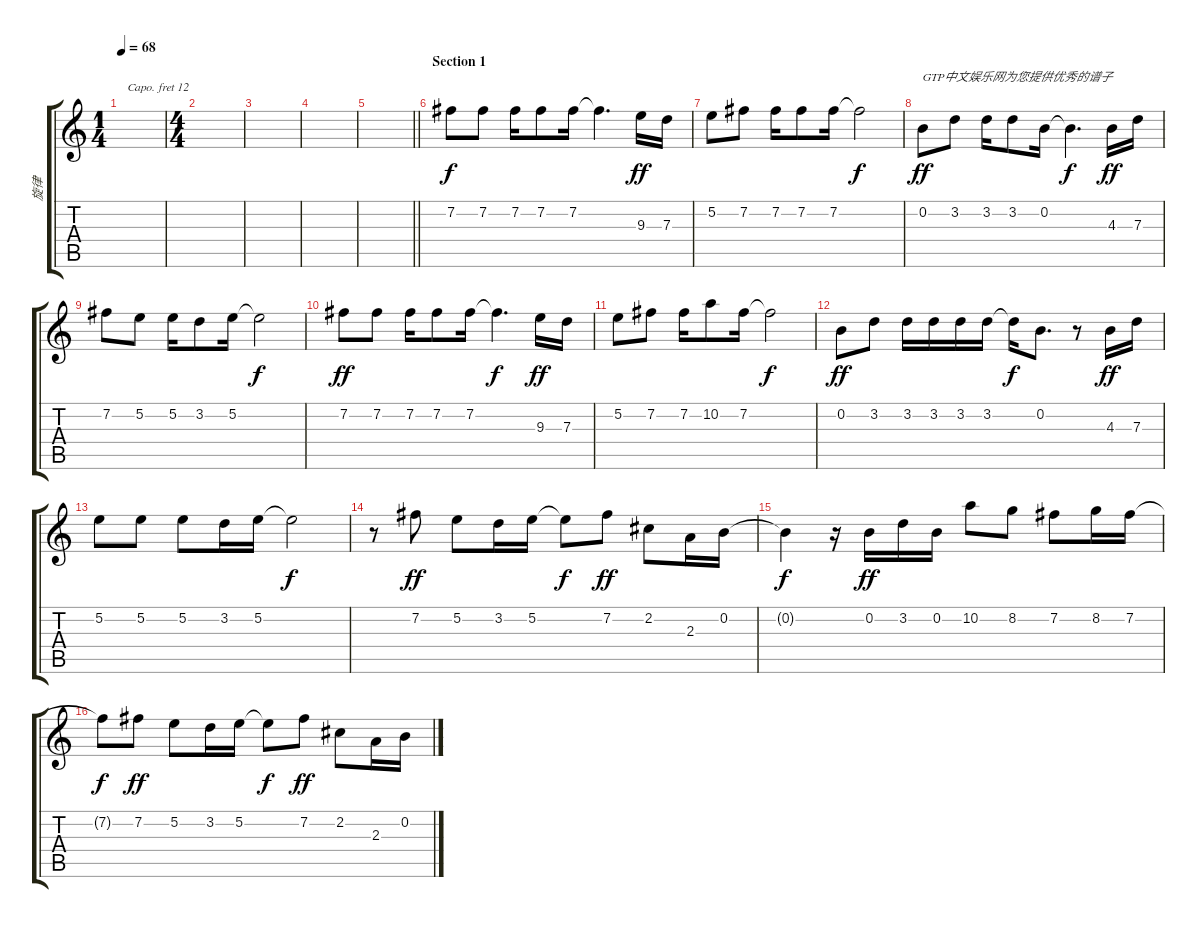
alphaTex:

\track ("旋律" "旋律") {instrument voiceoohs}
\staff {score tabs}
\capo 12
\tuning (E4 B3 G3 D3 A2 E2) {hide}
\ts (1 4)
\tempo 68
\clef g2
\ks c
|
\ts (4 4)
|
|
|
\barLineRight lightlight
|
\section ("" "Section 1")
7.2.8 7.2.8 7.2.16 7.2.8 7.2.16 7.2{t}.4{d dy f} 9.3.16{dy ff} 7.3.16 |
5.2.8 7.2.8 7.2.16 7.2.8 7.2.16 7.2{t}.2{dy f} |
0.2.8{txt "GTP中文娱乐网为您提供优秀的谱子" dy ff} 3.2.8 3.2.16 3.2.8 0.2.16 0.2{t}.4{d dy f} 4.3.16{dy ff} 7.3.16 |
7.2.8 5.2.8 5.2.16 3.2.8 5.2.16 5.2{t}.2{dy f} |
7.2.8{dy ff} 7.2.8 7.2.16 7.2.8 7.2.16 7.2{t}.4{d dy f} 9.3.16{dy ff} 7.3.16 |
5.2.8 7.2.8 7.2.16 10.2.8 7.2.16 7.2{t}.2{dy f} |
0.2.8{dy ff} 3.2.8 3.2.16 3.2.16 3.2.16 3.2.16 3.2{t}.16{dy f} 0.2.8{d} r.8 4.3.16{dy ff} 7.3.16 |
5.2.8 5.2.8 5.2.8 3.2.16 5.2.16 5.2{t}.2{dy f} |
r.8 7.2.8{dy ff} 5.2.8 3.2.16 5.2.16 5.2{t}.8{dy f} 7.2.8{dy ff} 2.2.8 2.3.16 0.2.16 |
0.2{t}.4{dy f} r.16 0.2.16{dy ff} 3.2.16 0.2.16 10.2.8 8.2.8 7.2.8 8.2.16 7.2.16 |
7.2{t}.8{dy f} 7.2.8{dy ff} 5.2.8 3.2.16 5.2.16 5.2{t}.8{dy f} 7.2.8{dy ff} 2.2.8 2.3.16 0.2.16
